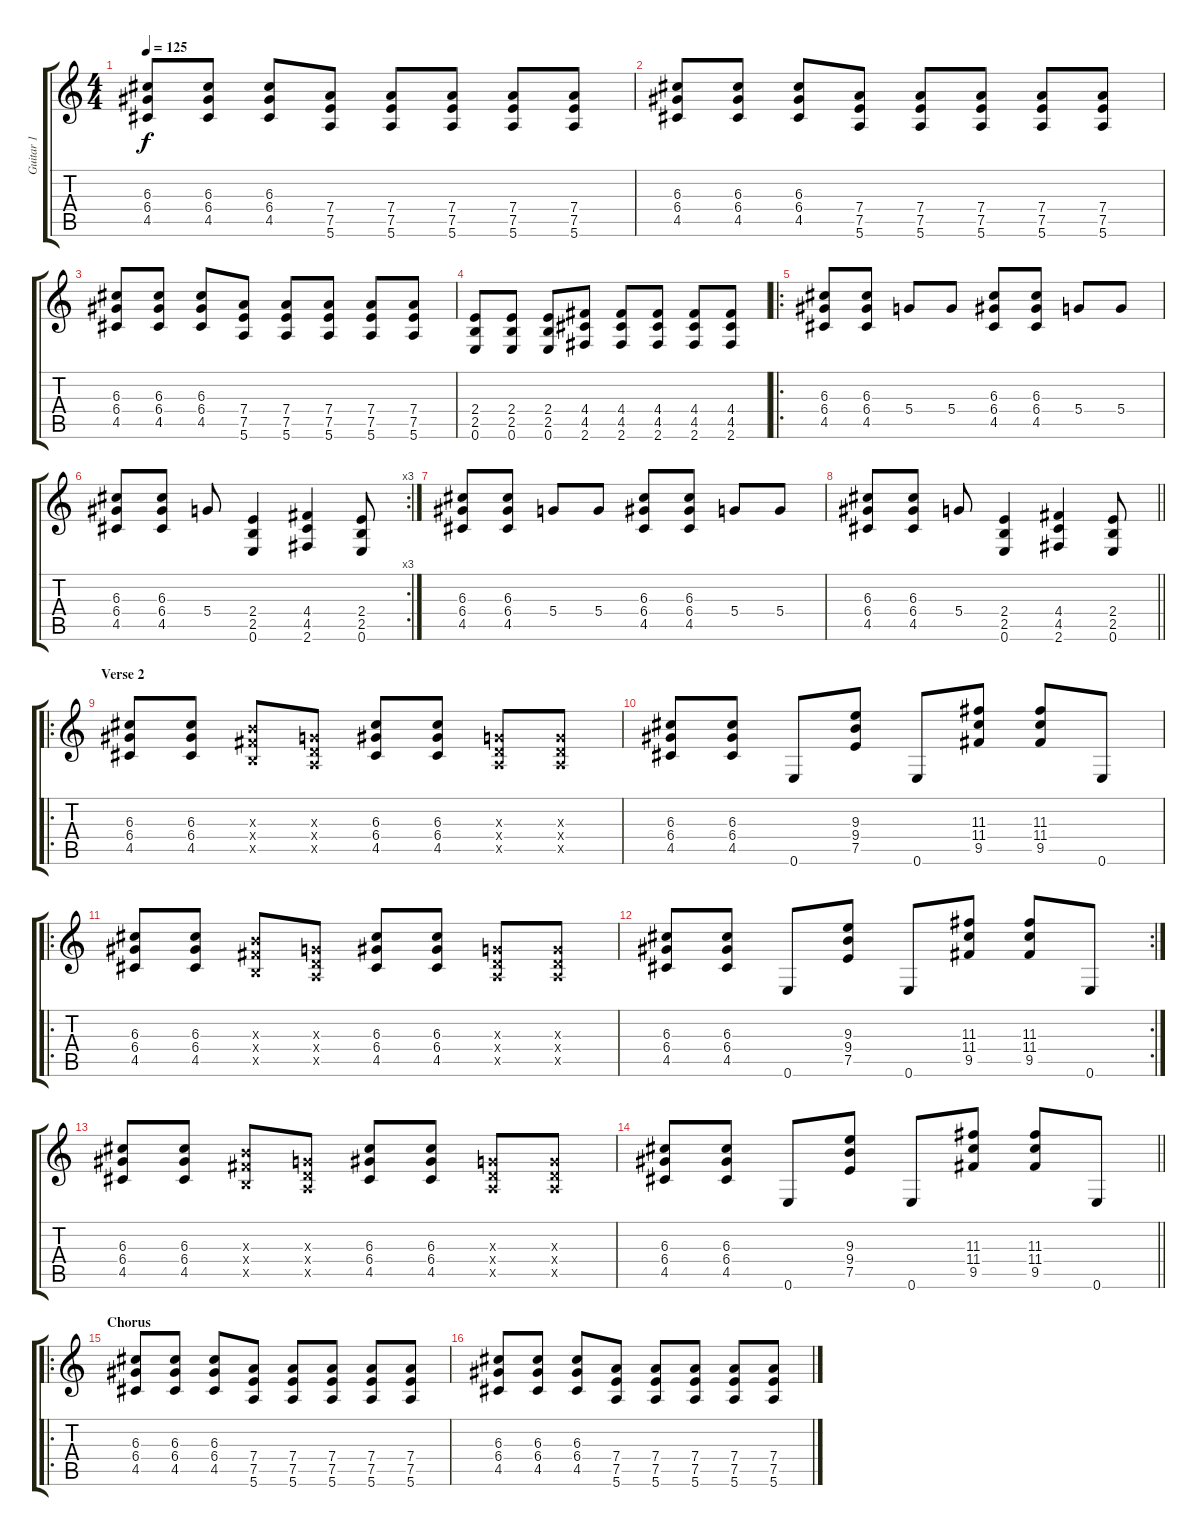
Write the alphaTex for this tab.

\track ("Guitar 1" "Guitar 1") {instrument overdrivenguitar}
\staff {score tabs}
\tuning (E4 B3 G3 D3 A2 E2) {hide}
\ts (4 4)
\tempo 125
\clef g2
\ks c
(6.3 6.4 4.5).8{dy f} (6.3 6.4 4.5).8 (6.3 6.4 4.5).8 (7.4 7.5 5.6).8 (7.4 7.5 5.6).8 (7.4 7.5 5.6).8 (7.4 7.5 5.6).8 (7.4 7.5 5.6).8 |
(6.3 6.4 4.5).8 (6.3 6.4 4.5).8 (6.3 6.4 4.5).8 (7.4 7.5 5.6).8 (7.4 7.5 5.6).8 (7.4 7.5 5.6).8 (7.4 7.5 5.6).8 (7.4 7.5 5.6).8 |
(6.3 6.4 4.5).8 (6.3 6.4 4.5).8 (6.3 6.4 4.5).8 (7.4 7.5 5.6).8 (7.4 7.5 5.6).8 (7.4 7.5 5.6).8 (7.4 7.5 5.6).8 (7.4 7.5 5.6).8 |
(2.4 2.5 0.6).8 (2.4 2.5 0.6).8 (2.4 2.5 0.6).8 (4.4 4.5 2.6).8 (4.4 4.5 2.6).8 (4.4 4.5 2.6).8 (4.4 4.5 2.6).8 (4.4 4.5 2.6).8 |
\ro
(6.3 6.4 4.5).8 (6.3 6.4 4.5).8 5.4.8 5.4.8 (6.3 6.4 4.5).8 (6.3 6.4 4.5).8 5.4.8 5.4.8 |
\rc 3
(6.3 6.4 4.5).8 (6.3 6.4 4.5).8 5.4.8 (2.4 2.5 0.6).4 (4.4 4.5 2.6).4 (2.4 2.5 0.6).8 |
(6.3 6.4 4.5).8 (6.3 6.4 4.5).8 5.4.8 5.4.8 (6.3 6.4 4.5).8 (6.3 6.4 4.5).8 5.4.8 5.4.8 |
\barLineRight lightlight
(6.3 6.4 4.5).8 (6.3 6.4 4.5).8 5.4.8 (2.4 2.5 0.6).4 (4.4 4.5 2.6).4 (2.4 2.5 0.6).8 |
\ro
\section ("" "Verse 2")
(6.3 6.4 4.5).8 (6.3 6.4 4.5).8 (4.3{x} 4.4{x} 2.5{x}).8 (0.3{x} 0.4{x} 0.5{x}).8 (6.3 6.4 4.5).8 (6.3 6.4 4.5).8 (0.3{x} 0.4{x} 0.5{x}).8 (0.3{x} 0.4{x} 0.5{x}).8 |
(6.3 6.4 4.5).8 (6.3 6.4 4.5).8 0.6.8 (9.3 9.4 7.5).8 0.6.8 (11.3 11.4 9.5).8 (11.3 11.4 9.5).8 0.6.8 |
\ro
(6.3 6.4 4.5).8 (6.3 6.4 4.5).8 (4.3{x} 4.4{x} 2.5{x}).8 (0.3{x} 0.4{x} 0.5{x}).8 (6.3 6.4 4.5).8 (6.3 6.4 4.5).8 (0.3{x} 0.4{x} 0.5{x}).8 (0.3{x} 0.4{x} 0.5{x}).8 |
\rc 2
(6.3 6.4 4.5).8 (6.3 6.4 4.5).8 0.6.8 (9.3 9.4 7.5).8 0.6.8 (11.3 11.4 9.5).8 (11.3 11.4 9.5).8 0.6.8 |
(6.3 6.4 4.5).8 (6.3 6.4 4.5).8 (4.3{x} 4.4{x} 2.5{x}).8 (0.3{x} 0.4{x} 0.5{x}).8 (6.3 6.4 4.5).8 (6.3 6.4 4.5).8 (0.3{x} 0.4{x} 0.5{x}).8 (0.3{x} 0.4{x} 0.5{x}).8 |
\barLineRight lightlight
(6.3 6.4 4.5).8 (6.3 6.4 4.5).8 0.6.8 (9.3 9.4 7.5).8 0.6.8 (11.3 11.4 9.5).8 (11.3 11.4 9.5).8 0.6.8 |
\ro
\section ("" "Chorus")
(6.3 6.4 4.5).8 (6.3 6.4 4.5).8 (6.3 6.4 4.5).8 (7.4 7.5 5.6).8 (7.4 7.5 5.6).8 (7.4 7.5 5.6).8 (7.4 7.5 5.6).8 (7.4 7.5 5.6).8 |
(6.3 6.4 4.5).8 (6.3 6.4 4.5).8 (6.3 6.4 4.5).8 (7.4 7.5 5.6).8 (7.4 7.5 5.6).8 (7.4 7.5 5.6).8 (7.4 7.5 5.6).8 (7.4 7.5 5.6).8
